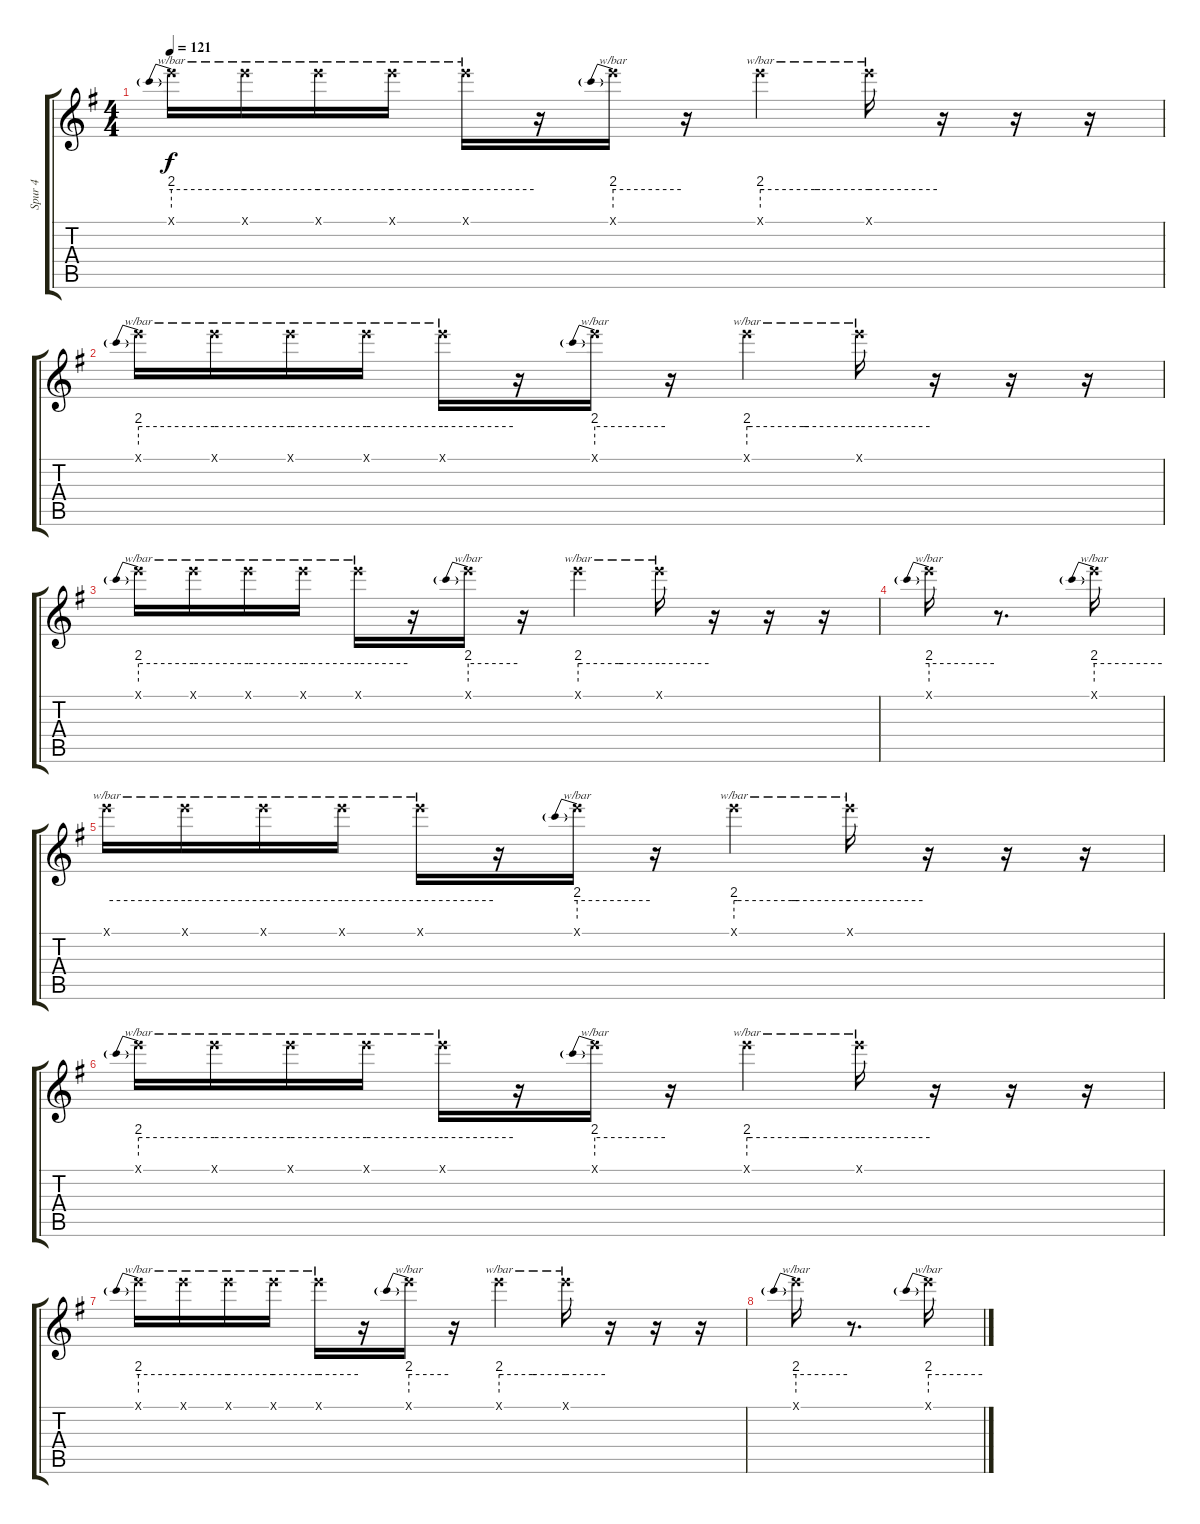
\track ("Spur 4" "Spur 4") {instrument overdrivenguitar}
\staff {score tabs}
\tuning (E4 B3 G3 D3 A2 E2) {hide}
\ts (4 4)
\tempo 121
\clef g2
\ks g
8.1{x}.16{tbe (predive default 0 8 60 8) dy f} 8.1{x}.16{tbe (hold default 0 8 60 8)} 8.1{x}.16{tbe (hold default 0 8 60 8)} 8.1{x}.16{tbe (hold default 0 8 60 8)} 8.1{x}.16{tbe (hold default 0 8 60 8)} r.16 8.1{x}.16{tbe (predive default 0 8 60 8)} r.16 8.1{x}.4{tbe (custom default 0 8 2 8 30 8 33 8 60 8)} 8.1{x}.16{tbe (hold default 0 8 60 8)} r.16 r.16 r.16 |
8.1{x}.16{tbe (predive default 0 8 60 8)} 8.1{x}.16{tbe (hold default 0 8 60 8)} 8.1{x}.16{tbe (hold default 0 8 60 8)} 8.1{x}.16{tbe (hold default 0 8 60 8)} 8.1{x}.16{tbe (hold default 0 8 60 8)} r.16 8.1{x}.16{tbe (predive default 0 8 60 8)} r.16 8.1{x}.4{tbe (custom default 0 8 2 8 30 8 33 8 60 8)} 8.1{x}.16{tbe (hold default 0 8 60 8)} r.16 r.16 r.16 |
8.1{x}.16{tbe (predive default 0 8 60 8)} 8.1{x}.16{tbe (hold default 0 8 60 8)} 8.1{x}.16{tbe (hold default 0 8 60 8)} 8.1{x}.16{tbe (hold default 0 8 60 8)} 8.1{x}.16{tbe (hold default 0 8 60 8)} r.16 8.1{x}.16{tbe (predive default 0 8 60 8)} r.16 8.1{x}.4{tbe (custom default 0 8 2 8 30 8 33 8 60 8)} 8.1{x}.16{tbe (hold default 0 8 60 8)} r.16 r.16 r.16 |
8.1{x}.16{tbe (predive default 0 8 60 8)} r.8{d} 8.1{x}.16{tbe (predive default 0 8 60 8)} |
8.1{x}.16{tbe (hold default 0 8 60 8)} 8.1{x}.16{tbe (hold default 0 8 60 8)} 8.1{x}.16{tbe (hold default 0 8 60 8)} 8.1{x}.16{tbe (hold default 0 8 60 8)} 8.1{x}.16{tbe (hold default 0 8 60 8)} r.16 8.1{x}.16{tbe (predive default 0 8 60 8)} r.16 8.1{x}.4{tbe (custom default 0 8 2 8 30 8 33 8 60 8)} 8.1{x}.16{tbe (hold default 0 8 60 8)} r.16 r.16 r.16 |
8.1{x}.16{tbe (predive default 0 8 60 8)} 8.1{x}.16{tbe (hold default 0 8 60 8)} 8.1{x}.16{tbe (hold default 0 8 60 8)} 8.1{x}.16{tbe (hold default 0 8 60 8)} 8.1{x}.16{tbe (hold default 0 8 60 8)} r.16 8.1{x}.16{tbe (predive default 0 8 60 8)} r.16 8.1{x}.4{tbe (custom default 0 8 2 8 30 8 33 8 60 8)} 8.1{x}.16{tbe (hold default 0 8 60 8)} r.16 r.16 r.16 |
8.1{x}.16{tbe (predive default 0 8 60 8)} 8.1{x}.16{tbe (hold default 0 8 60 8)} 8.1{x}.16{tbe (hold default 0 8 60 8)} 8.1{x}.16{tbe (hold default 0 8 60 8)} 8.1{x}.16{tbe (hold default 0 8 60 8)} r.16 8.1{x}.16{tbe (predive default 0 8 60 8)} r.16 8.1{x}.4{tbe (custom default 0 8 2 8 30 8 33 8 60 8)} 8.1{x}.16{tbe (hold default 0 8 60 8)} r.16 r.16 r.16 |
8.1{x}.16{tbe (predive default 0 8 60 8)} r.8{d} 8.1{x}.16{tbe (predive default 0 8 60 8)}
